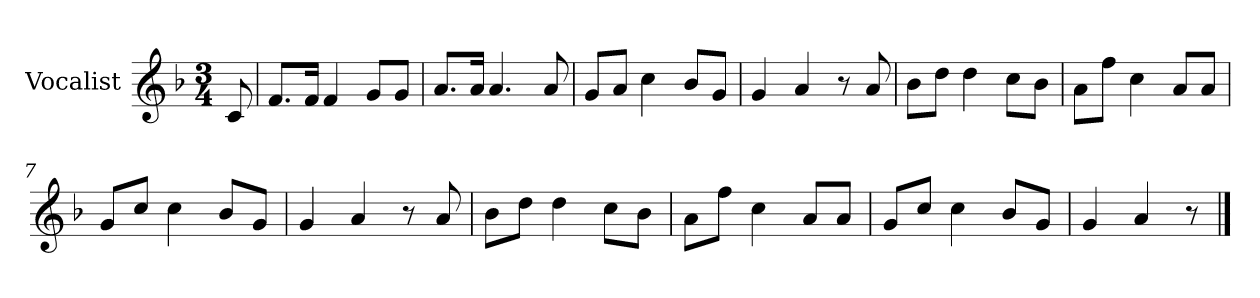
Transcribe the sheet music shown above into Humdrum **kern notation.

**kern
*part1
*staff1
*I"Vocalist
*k[b-]
*F:
*M3/4
=
8c
=1
8.fL
16fJk
4f
8gL
8gJ
=2
8.aL
16aJk
4.a
8a
=3
8gL
8aJ
4cc
8b-L
8gJ
=4
4g
4a
8r
8a
=5
8b-L
8ddJ
4dd
8ccL
8b-J
=6
8aL
8ffJ
4cc
8aL
8aJ
=7
8gL
8ccJ
4cc
8b-L
8gJ
=8
4g
4a
8r
8a
=9
8b-L
8ddJ
4dd
8ccL
8b-J
=10
8aL
8ffJ
4cc
8aL
8aJ
=11
8gL
8ccJ
4cc
8b-L
8gJ
=12
4g
4a
8r
==
*-
